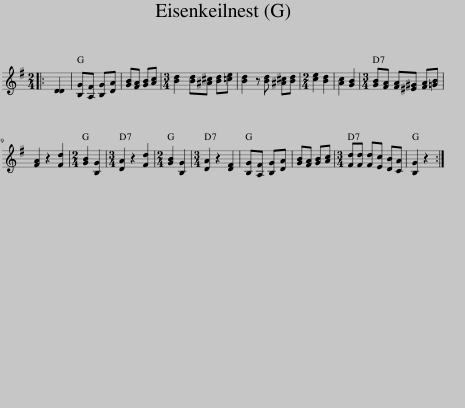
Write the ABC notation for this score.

X:1
L:1/8
M:2/4
I:linebreak $
K:G
V:1 treble
V:1
|: [DD]2 | [B,G][A,F] [B,G][DA] | [GB][FA] [GB][Ac] |[M:3/4] [Bd]2 [Bd][^A^c] [Bd][=ce] | [Bd]2 z [Bd] [^A^c][Bd] | %5
[M:2/4] [ce]2 [Bd]2 | [Ac]2 [GB]2 |[M:3/4] [GB][FA] [FA][^E^G] [FA][=GB] |$ [FA]2 z2 [Fd]2 |[M:2/4] [GB]2 [B,G]2 | %10
[M:3/4] [DA]2 z2 [Fd]2 |[M:2/4] [GB]2 [B,G]2 |[M:3/4] [DA]2 z2 [DF]2 | [B,G][A,F] [B,G][DA] | [GB][FA] [GB][Ac] | %15
[M:3/4] [Fd][Fd] [Fd][Ec] [DB][CA] | [B,G]2 z2 :| %17
